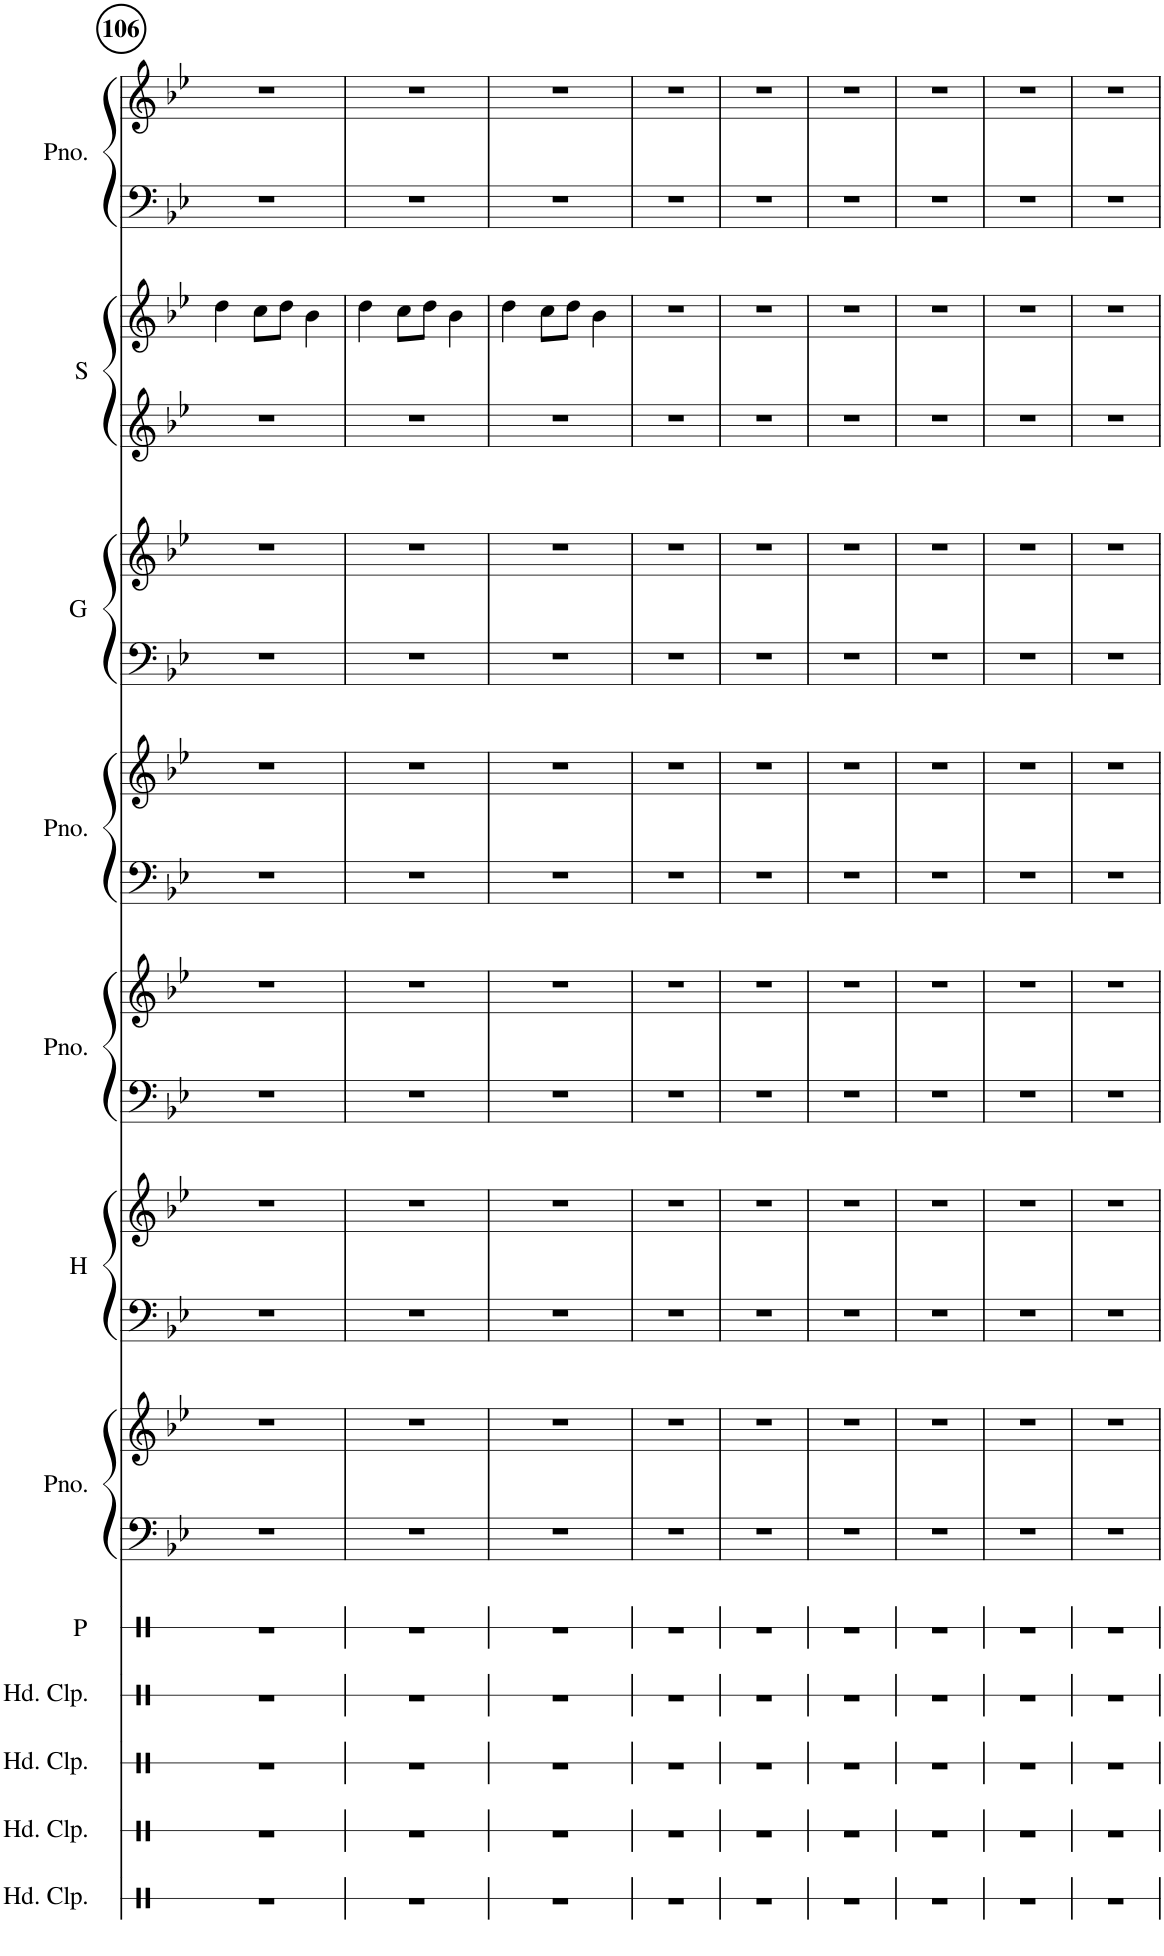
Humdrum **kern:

**kern	**kern	**kern	**kern	**kern	**kern	**kern	**kern	**kern	**kern	**kern	**kern	**kern	**kern	**kern	**kern	**kern	**kern	**kern
*part12	*part11	*part10	*part9	*part8	*part7	*part7	*part6	*part6	*part5	*part5	*part4	*part4	*part3	*part3	*part2	*part2	*part1	*part1
*staff19	*staff18	*staff17	*staff16	*staff15	*staff14	*staff13	*staff12	*staff11	*staff10	*staff9	*staff8	*staff7	*staff6	*staff5	*staff4	*staff3	*staff2	*staff1
*I"Hand Clap	*I"Hand Clap	*I"Hand Clap	*I"Hand Clap	*I"Panda	*I"Piano	*	*I"Makeup Cake	*	*I"Piano	*	*I"Piano	*	*I"Dumb One	*	*I"SANTA!	*	*I"Piano	*
*I'Hd. Clp.	*I'Hd. Clp.	*I'Hd. Clp.	*I'Hd. Clp.	*I'P	*I'Pno.	*	*	*	*I'Pno.	*	*I'Pno.	*	*	*	*I'S	*	*I'Pno.	*
!!LO:PB:g=z
*clefX	*clefX	*clefX	*clefX	*clefX	*clefF4	*clefG2	*clefF4	*clefG2	*clefF4	*clefG2	*clefF4	*clefG2	*clefF4	*clefG2	*clefG2	*clefG2	*clefF4	*clefG2
*k[]	*k[]	*k[]	*k[]	*k[]	*k[b-e-]	*k[b-e-]	*k[b-e-]	*k[b-e-]	*k[b-e-]	*k[b-e-]	*k[b-e-]	*k[b-e-]	*k[b-e-]	*k[b-e-]	*k[b-e-]	*k[b-e-]	*k[b-e-]	*k[b-e-]
*M3/4	*M3/4	*M3/4	*M3/4	*M3/4	*M3/4	*M3/4	*M3/4	*M3/4	*M3/4	*M3/4	*M3/4	*M3/4	*M3/4	*M3/4	*M3/4	*M3/4	*M3/4	*M3/4
=106	=106	=106	=106	=106	=106	=106	=106	=106	=106	=106	=106	=106	=106	=106	=106	=106	=106	=106
2.r	2.r	2.r	2.r	2.r	2.r	2.r	2.r	2.r	2.r	2.r	2.r	2.r	2.r	2.r	2.r	4dd\	2.r	2.r
.	.	.	.	.	.	.	.	.	.	.	.	.	.	.	.	8cc\L	.	.
.	.	.	.	.	.	.	.	.	.	.	.	.	.	.	.	8dd\J	.	.
.	.	.	.	.	.	.	.	.	.	.	.	.	.	.	.	4b-\	.	.
=107	=107	=107	=107	=107	=107	=107	=107	=107	=107	=107	=107	=107	=107	=107	=107	=107	=107	=107
2.r	2.r	2.r	2.r	2.r	2.r	2.r	2.r	2.r	2.r	2.r	2.r	2.r	2.r	2.r	2.r	4dd\	2.r	2.r
.	.	.	.	.	.	.	.	.	.	.	.	.	.	.	.	8cc\L	.	.
.	.	.	.	.	.	.	.	.	.	.	.	.	.	.	.	8dd\J	.	.
.	.	.	.	.	.	.	.	.	.	.	.	.	.	.	.	4b-\	.	.
=108	=108	=108	=108	=108	=108	=108	=108	=108	=108	=108	=108	=108	=108	=108	=108	=108	=108	=108
2.r	2.r	2.r	2.r	2.r	2.r	2.r	2.r	2.r	2.r	2.r	2.r	2.r	2.r	2.r	2.r	4dd\	2.r	2.r
.	.	.	.	.	.	.	.	.	.	.	.	.	.	.	.	8cc\L	.	.
.	.	.	.	.	.	.	.	.	.	.	.	.	.	.	.	8dd\J	.	.
.	.	.	.	.	.	.	.	.	.	.	.	.	.	.	.	4b-\	.	.
=109	=109	=109	=109	=109	=109	=109	=109	=109	=109	=109	=109	=109	=109	=109	=109	=109	=109	=109
2.r	2.r	2.r	2.r	2.r	2.r	2.r	2.r	2.r	2.r	2.r	2.r	2.r	2.r	2.r	2.r	2.r	2.r	2.r
=110	=110	=110	=110	=110	=110	=110	=110	=110	=110	=110	=110	=110	=110	=110	=110	=110	=110	=110
2.r	2.r	2.r	2.r	2.r	2.r	2.r	2.r	2.r	2.r	2.r	2.r	2.r	2.r	2.r	2.r	2.r	2.r	2.r
=111	=111	=111	=111	=111	=111	=111	=111	=111	=111	=111	=111	=111	=111	=111	=111	=111	=111	=111
2.r	2.r	2.r	2.r	2.r	2.r	2.r	2.r	2.r	2.r	2.r	2.r	2.r	2.r	2.r	2.r	2.r	2.r	2.r
=112	=112	=112	=112	=112	=112	=112	=112	=112	=112	=112	=112	=112	=112	=112	=112	=112	=112	=112
2.r	2.r	2.r	2.r	2.r	2.r	2.r	2.r	2.r	2.r	2.r	2.r	2.r	2.r	2.r	2.r	2.r	2.r	2.r
=113	=113	=113	=113	=113	=113	=113	=113	=113	=113	=113	=113	=113	=113	=113	=113	=113	=113	=113
2.r	2.r	2.r	2.r	2.r	2.r	2.r	2.r	2.r	2.r	2.r	2.r	2.r	2.r	2.r	2.r	2.r	2.r	2.r
=114	=114	=114	=114	=114	=114	=114	=114	=114	=114	=114	=114	=114	=114	=114	=114	=114	=114	=114
2.r	2.r	2.r	2.r	2.r	2.r	2.r	2.r	2.r	2.r	2.r	2.r	2.r	2.r	2.r	2.r	2.r	2.r	2.r
=	=	=	=	=	=	=	=	=	=	=	=	=	=	=	=	=	=	=
*-	*-	*-	*-	*-	*-	*-	*-	*-	*-	*-	*-	*-	*-	*-	*-	*-	*-	*-
